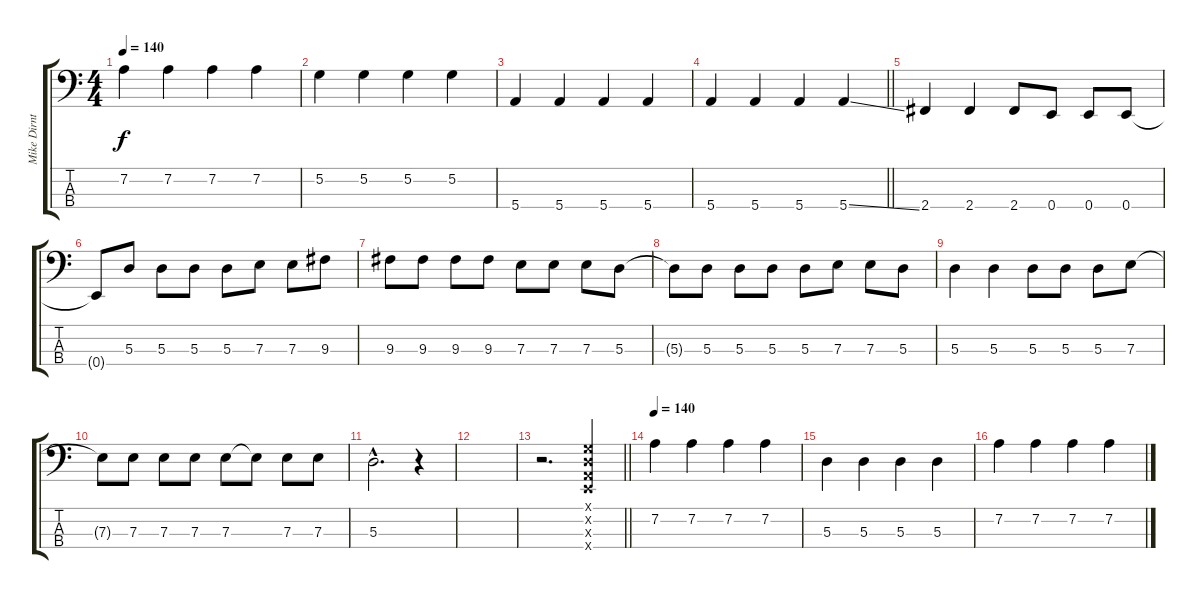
\track ("Mike Dirnt" "Mike Dirnt") {instrument electricbassfinger}
\staff {score tabs}
\tuning (G2 D2 A1 E1) {hide}
\ts (4 4)
\tempo 140
\clef f4
\ks c
7.2.4{dy f} 7.2.4 7.2.4 7.2.4 |
5.2.4 5.2.4 5.2.4 5.2.4 |
5.4.4 5.4.4 5.4.4 5.4.4 |
\barLineRight lightlight
5.4.4 5.4.4 5.4.4 5.4{ss}.4 |
2.4.4 2.4.4 2.4.8 0.4.8 0.4.8 0.4.8 |
0.4{t}.8 5.3.8 5.3.8 5.3.8 5.3.8 7.3.8 7.3.8 9.3.8 |
9.3.8 9.3.8 9.3.8 9.3.8 7.3.8 7.3.8 7.3.8 5.3.8 |
5.3{t}.8 5.3.8 5.3.8 5.3.8 5.3.8 7.3.8 7.3.8 5.3.8 |
5.3.4 5.3.4 5.3.8 5.3.8 5.3.8 7.3.8 |
7.3{t}.8 7.3.8 7.3.8 7.3.8 7.3.8 7.3{t}.8 7.3.8 7.3.8 |
5.3{hac}.2{d} r.4 |
|
\barLineRight lightlight
r.2{d} (0.1{x} 0.2{x} 0.3{x} 0.4{x}).4 |
\tempo 140
7.2.4 7.2.4 7.2.4 7.2.4 |
5.3.4 5.3.4 5.3.4 5.3.4 |
7.2.4 7.2.4 7.2.4 7.2.4
